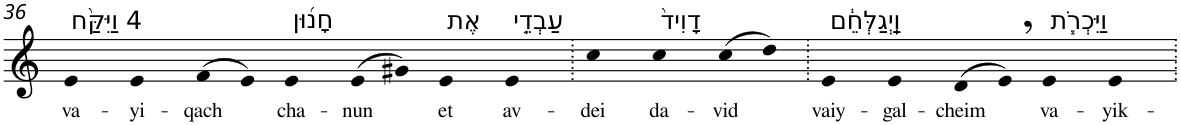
**kern	**text
*part1	*part1
*staff1	*staff1
*I"Piano	*
*I'Pno	*
!!LO:PB:g=z
*clefG2	*
*k[]	*
=36	=36
!LO:TX:a:t=4 וַיִּקַּ֨ח	!
!	!LO:LY:b
4e	va-
!	!LO:LY:b
4e	-yi-
!	!LO:LY:b
(>8f	-qach
8e)	.
!LO:TX:a:t=חָנ֜וּן	!
!	!LO:LY:b
4e	cha-
!	!LO:LY:b
(>8e	-nun
8g#X)	.
!LO:TX:a:t=אֶת	!
!	!LO:LY:b
4e	et
!LO:TX:a:t=עַבְדֵ֤י	!
!	!LO:LY:b
4e	av-
=37.	=37.
!	!LO:LY:b
4cc	-dei
!LO:TX:a:t=דָוִיד֙	!
!	!LO:LY:b
4cc	da-
!	!LO:LY:b
(>8cc	-vid
8dd)	.
=38.	=38.
!LO:TX:a:t=וַֽיְגַלְּחֵ֔ם	!
!	!LO:LY:b
4e	vaiy-
!	!LO:LY:b
4e	-gal-
!	!LO:LY:b
(>8d	-cheim
8e,)	.
!LO:TX:a:t=וַיִּכְרֹ֧ת	!
!	!LO:LY:b
4e	va-
!	!LO:LY:b
4e	-yik-
=.	=.
*-	*-
